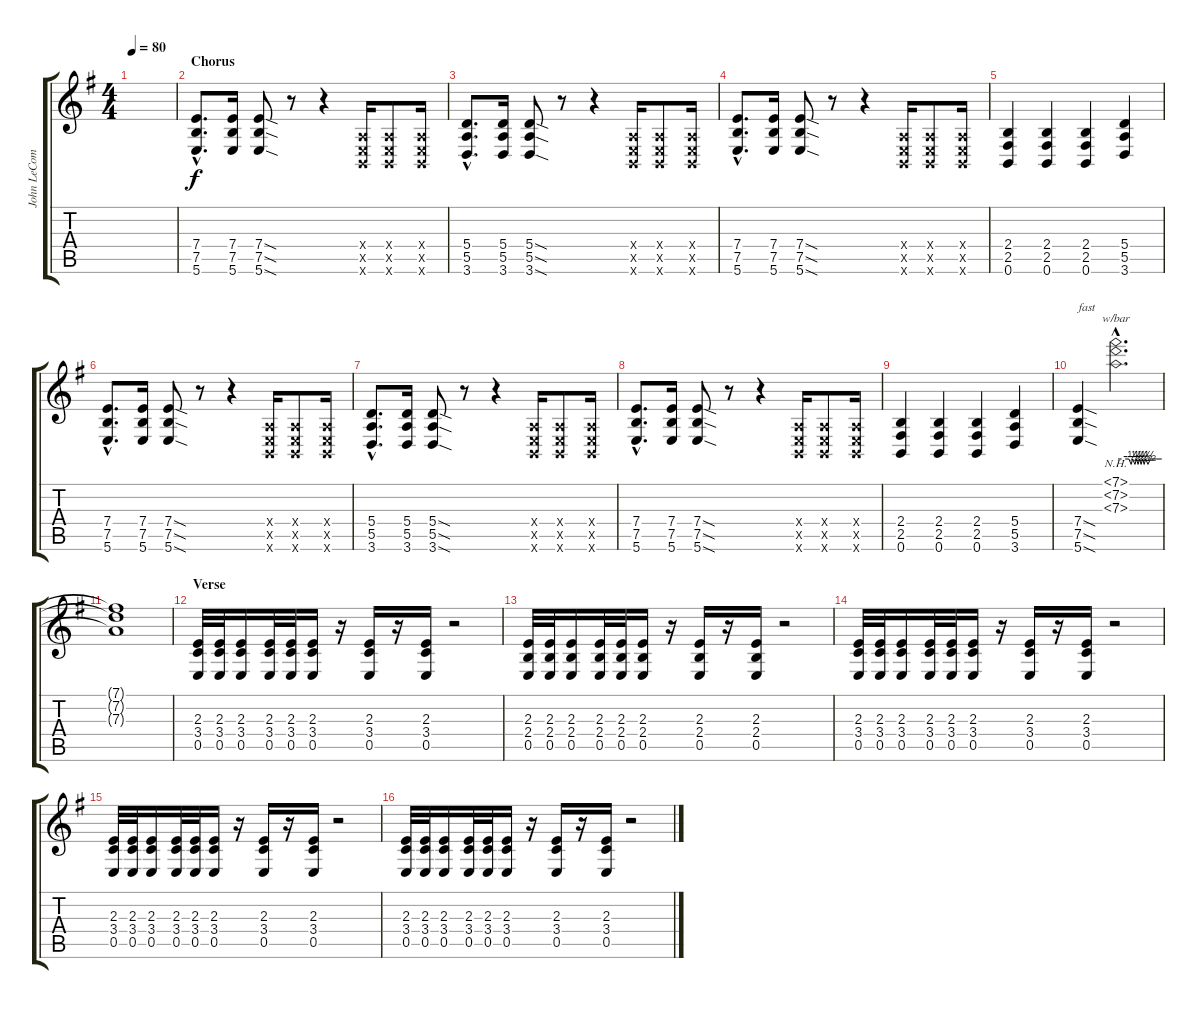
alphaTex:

\track ("John LeCompt" "John LeCom") {instrument distortionguitar}
\staff {score tabs}
\tuning (B3 G3 D3 A2 E2 B1) {hide}
\ts (4 4)
\tempo 80
\clef g2
\ks g
|
\section ("" "Chorus")
(7.4{hac} 7.5{hac} 5.6{hac}).8{d} (7.4 7.5 5.6).16 (7.4{sod} 7.5{sod} 5.6{sod}).8 r.8 r.4 (0.4{x} 0.5{x} 0.6{x}).16 (0.4{x} 0.5{x} 0.6{x}).8 (0.4{x} 0.5{x} 0.6{x}).16 |
(5.4{hac} 5.5{hac} 3.6{hac}).8{d} (5.4 5.5 3.6).16 (5.4{sod} 5.5{sod} 3.6{sod}).8 r.8 r.4 (0.4{x} 0.5{x} 0.6{x}).16 (0.4{x} 0.5{x} 0.6{x}).8 (0.4{x} 0.5{x} 0.6{x}).16 |
(7.4{hac} 7.5{hac} 5.6{hac}).8{d} (7.4 7.5 5.6).16 (7.4{sod} 7.5{sod} 5.6{sod}).8 r.8 r.4 (0.4{x} 0.5{x} 0.6{x}).16 (0.4{x} 0.5{x} 0.6{x}).8 (0.4{x} 0.5{x} 0.6{x}).16 |
(2.4 2.5 0.6).4 (2.4 2.5 0.6).4 (2.4 2.5 0.6).4 (5.4 5.5 3.6).4 |
(7.4{hac} 7.5{hac} 5.6{hac}).8{d} (7.4 7.5 5.6).16 (7.4{sod} 7.5{sod} 5.6{sod}).8 r.8 r.4 (0.4{x} 0.5{x} 0.6{x}).16 (0.4{x} 0.5{x} 0.6{x}).8 (0.4{x} 0.5{x} 0.6{x}).16 |
(5.4{hac} 5.5{hac} 3.6{hac}).8{d} (5.4 5.5 3.6).16 (5.4{sod} 5.5{sod} 3.6{sod}).8 r.8 r.4 (0.4{x} 0.5{x} 0.6{x}).16 (0.4{x} 0.5{x} 0.6{x}).8 (0.4{x} 0.5{x} 0.6{x}).16 |
(7.4{hac} 7.5{hac} 5.6{hac}).8{d} (7.4 7.5 5.6).16 (7.4{sod} 7.5{sod} 5.6{sod}).8 r.8 r.4 (0.4{x} 0.5{x} 0.6{x}).16 (0.4{x} 0.5{x} 0.6{x}).8 (0.4{x} 0.5{x} 0.6{x}).16 |
(2.4 2.5 0.6).4 (2.4 2.5 0.6).4 (2.4 2.5 0.6).4 (5.4 5.5 3.6).4 |
(7.4{sod} 7.5{sod} 5.6{sod}).4{txt "fast"} (7.1{nh hac} 7.2{nh hac} 7.3{nh hac}).2{d tbe (custom default 0 0 17 0 20 -2 22 0 25 -2 27 0 29 -2 31 0 33 -2 35 0 37 -2 39 0 42 -2 45 0 53 0 60 0)} |
(7.1{t} 7.2{t} 7.3{t}).1 |
\section ("" "Verse")
(2.3 3.4 0.5).32 (2.3 3.4 0.5).32 (2.3 3.4 0.5).16 (2.3 3.4 0.5).32 (2.3 3.4 0.5).32 (2.3 3.4 0.5).16 r.16 (2.3 3.4 0.5).16 r.16 (2.3 3.4 0.5).16 r.2 |
(2.3 2.4 0.5).32 (2.3 2.4 0.5).32 (2.3 2.4 0.5).16 (2.3 2.4 0.5).32 (2.3 2.4 0.5).32 (2.3 2.4 0.5).16 r.16 (2.3 2.4 0.5).16 r.16 (2.3 2.4 0.5).16 r.2 |
(2.3 3.4 0.5).32 (2.3 3.4 0.5).32 (2.3 3.4 0.5).16 (2.3 3.4 0.5).32 (2.3 3.4 0.5).32 (2.3 3.4 0.5).16 r.16 (2.3 3.4 0.5).16 r.16 (2.3 3.4 0.5).16 r.2 |
(2.3 3.4 0.5).32 (2.3 3.4 0.5).32 (2.3 3.4 0.5).16 (2.3 3.4 0.5).32 (2.3 3.4 0.5).32 (2.3 3.4 0.5).16 r.16 (2.3 3.4 0.5).16 r.16 (2.3 3.4 0.5).16 r.2 |
(2.3 3.4 0.5).32 (2.3 3.4 0.5).32 (2.3 3.4 0.5).16 (2.3 3.4 0.5).32 (2.3 3.4 0.5).32 (2.3 3.4 0.5).16 r.16 (2.3 3.4 0.5).16 r.16 (2.3 3.4 0.5).16 r.2
